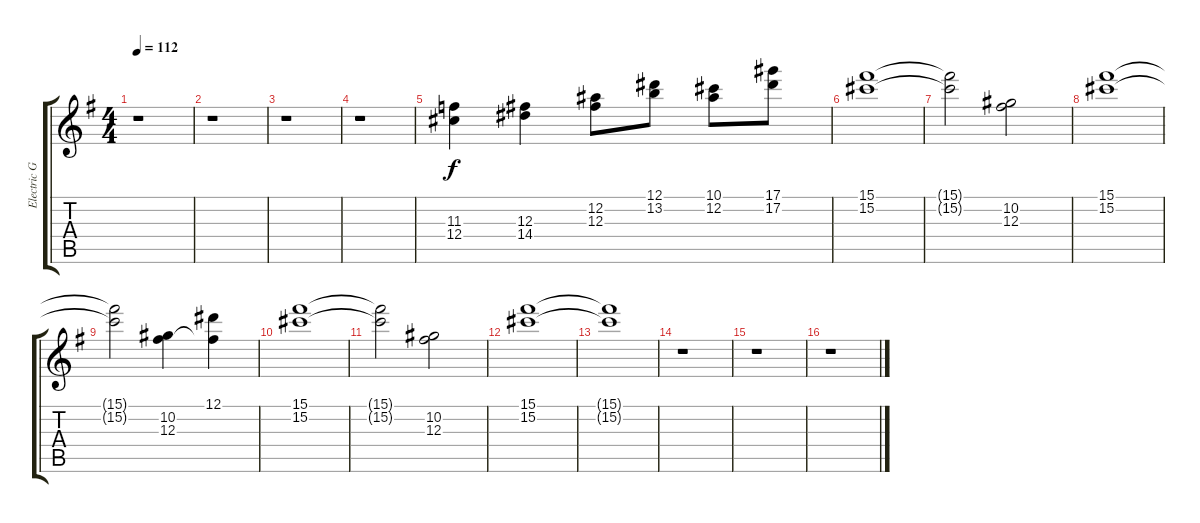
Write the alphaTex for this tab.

\track ("Electric Guitar 2" "Electric G") {instrument overdrivenguitar}
\staff {score tabs}
\tuning (Eb4 Bb3 Gb3 Db3 Ab2 Eb2) {hide}
\ts (4 4)
\tempo 112
\clef g2
\ks g
r.1{dy f} |
r.1 |
r.1 |
r.1 |
(11.3 12.4).4 (12.3 14.4).4 (12.2 12.3).8 (12.1 13.2).8 (10.1 12.2).8 (17.1 17.2).8 |
(15.1 15.2).1 |
(15.1{t} 15.2{t}).2 (10.2 12.3).2 |
(15.1 15.2).1 |
(15.1{t} 15.2{t}).2 (10.2 12.3).4 (12.1 12.3{t}).4 |
(15.1 15.2).1 |
(15.1{t} 15.2{t}).2 (10.2 12.3).2 |
(15.1 15.2).1 |
(15.1{t} 15.2{t}).1 |
r.1 |
r.1 |
r.1
